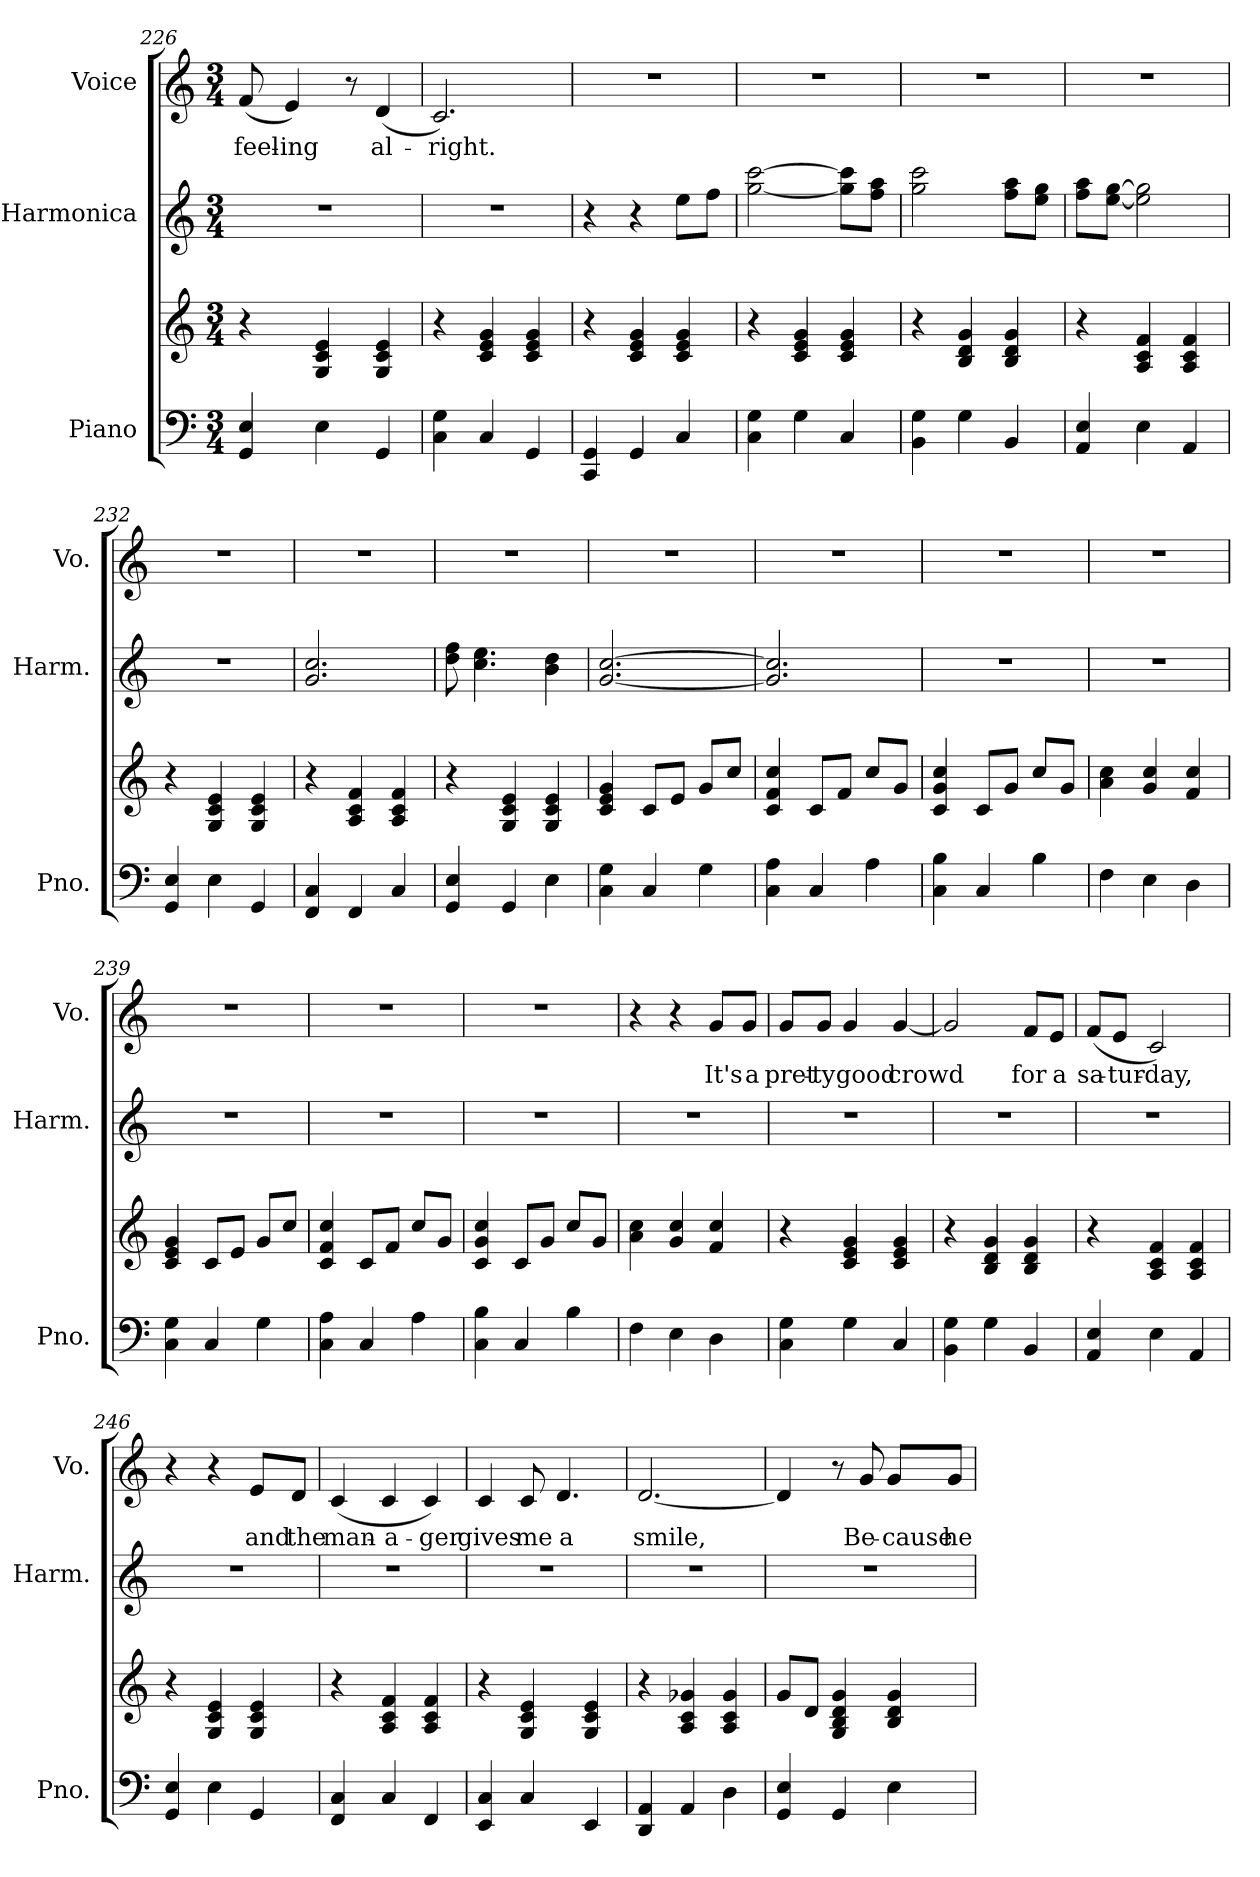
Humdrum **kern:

**kern	**kern	**kern	**kern	**text
*part3	*part3	*part2	*part1	*part1
*staff4	*staff3	*staff2	*staff1	*staff1
*I"Piano	*	*I"Harmonica	*I"Voice	*
*I'Pno.	*	*I'Harm.	*I'Vo.	*
*clefF4	*clefG2	*clefG2	*clefG2	*
*k[]	*k[]	*k[]	*k[]	*
*M3/4	*M3/4	*M3/4	*M3/4	*
=226	=226	=226	=226	=226
!	!	!	!	!LO:LY:b
4GG/ 4E/	4r	2.r	(<8f/	feel-
!	!	!	!	!LO:LY:b
.	.	.	4e/)	-ing
4E\	4G/ 4c/ 4e/	.	.	.
.	.	.	8r	.
!	!	!	!	!LO:LY:b
4GG/	4G/ 4c/ 4e/	.	(<4d/	al-
=227	=227	=227	=227	=227
!	!	!	!	!LO:LY:b
4C\ 4G\	4r	2.r	2.c/)	-right.
4C/	4c/ 4e/ 4g/	.	.	.
4GG/	4c/ 4e/ 4g/	.	.	.
=228	=228	=228	=228	=228
4CC/ 4GG/	4r	4r	2.r	.
4GG/	4c/ 4e/ 4g/	4r	.	.
4C/	4c/ 4e/ 4g/	8ee\L	.	.
.	.	8ff\J	.	.
=229	=229	=229	=229	=229
4C\ 4G\	4r	[2gg\ [2ccc\	2.r	.
4G\	4c/ 4e/ 4g/	.	.	.
4C/	4c/ 4e/ 4g/	8gg\] 8ccc\]L	.	.
.	.	8ff\ 8aa\J	.	.
!!LO:PB:g=z
=230	=230	=230	=230	=230
4BB\ 4G\	4r	2gg\ 2ccc\	2.r	.
4G\	4B/ 4d/ 4g/	.	.	.
4BB/	4B/ 4d/ 4g/	8ff\ 8aa\L	.	.
.	.	8ee\ 8gg\J	.	.
=231	=231	=231	=231	=231
4AA/ 4E/	4r	8ff\ 8aa\L	2.r	.
.	.	[8ee\ [8gg\J	.	.
4E\	4A/ 4c/ 4f/	2ee\] 2gg\]	.	.
4AA/	4A/ 4c/ 4f/	.	.	.
=232	=232	=232	=232	=232
4GG/ 4E/	4r	2.r	2.r	.
4E\	4G/ 4c/ 4e/	.	.	.
4GG/	4G/ 4c/ 4e/	.	.	.
=233	=233	=233	=233	=233
4FF/ 4C/	4r	2.g/ 2.cc/	2.r	.
4FF/	4A/ 4c/ 4f/	.	.	.
4C/	4A/ 4c/ 4f/	.	.	.
=234	=234	=234	=234	=234
4GG/ 4E/	4r	8dd\ 8ff\	2.r	.
.	.	4.cc\ 4.ee\	.	.
4GG/	4G/ 4c/ 4e/	.	.	.
4E\	4G/ 4c/ 4e/	4b\ 4dd\	.	.
=235	=235	=235	=235	=235
4C\ 4G\	4c/ 4e/ 4g/	[2.g/ [2.cc/	2.r	.
4C/	8c/L	.	.	.
.	8e/J	.	.	.
4G\	8g/L	.	.	.
.	8cc/J	.	.	.
=236	=236	=236	=236	=236
4C\ 4A\	4c/ 4f/ 4cc/	2.g/] 2.cc/]	2.r	.
4C/	8c/L	.	.	.
.	8f/J	.	.	.
4A\	8cc/L	.	.	.
.	8g/J	.	.	.
=237	=237	=237	=237	=237
4C\ 4B\	4c/ 4g/ 4cc/	2.r	2.r	.
4C/	8c/L	.	.	.
.	8g/J	.	.	.
4B\	8cc/L	.	.	.
.	8g/J	.	.	.
=238	=238	=238	=238	=238
4F\	4a\ 4cc\	2.r	2.r	.
4E\	4g/ 4cc/	.	.	.
4D\	4f/ 4cc/	.	.	.
!!LO:LB:g=z
=239	=239	=239	=239	=239
4C\ 4G\	4c/ 4e/ 4g/	2.r	2.r	.
4C/	8c/L	.	.	.
.	8e/J	.	.	.
4G\	8g/L	.	.	.
.	8cc/J	.	.	.
=240	=240	=240	=240	=240
4C\ 4A\	4c/ 4f/ 4cc/	2.r	2.r	.
4C/	8c/L	.	.	.
.	8f/J	.	.	.
4A\	8cc/L	.	.	.
.	8g/J	.	.	.
=241	=241	=241	=241	=241
4C\ 4B\	4c/ 4g/ 4cc/	2.r	2.r	.
4C/	8c/L	.	.	.
.	8g/J	.	.	.
4B\	8cc/L	.	.	.
.	8g/J	.	.	.
=242	=242	=242	=242	=242
4F\	4a\ 4cc\	2.r	4r	.
4E\	4g/ 4cc/	.	4r	.
!	!	!	!	!LO:LY:b
4D\	4f/ 4cc/	.	8g/L	It's
!	!	!	!	!LO:LY:b
.	.	.	8g/J	a
=243	=243	=243	=243	=243
!	!	!	!	!LO:LY:b
4C\ 4G\	4r	2.r	8g/L	pret-
!	!	!	!	!LO:LY:b
.	.	.	8g/J	-ty
!	!	!	!	!LO:LY:b
4G\	4c/ 4e/ 4g/	.	4g/	good
!	!	!	!	!LO:LY:b
4C/	4c/ 4e/ 4g/	.	[4g/	crowd
=244	=244	=244	=244	=244
4BB\ 4G\	4r	2.r	2g/]	.
4G\	4B/ 4d/ 4g/	.	.	.
!	!	!	!	!LO:LY:b
4BB/	4B/ 4d/ 4g/	.	8f/L	for
!	!	!	!	!LO:LY:b
.	.	.	8e/J	a
!!LO:PB:g=z
=245	=245	=245	=245	=245
!	!	!	!	!LO:LY:b
4AA/ 4E/	4r	2.r	(<8f/L	sa-
!	!	!	!	!LO:LY:b
.	.	.	8e/J	-tur-
!	!	!	!	!LO:LY:b
4E\	4A/ 4c/ 4f/	.	2c/)	-day,
4AA/	4A/ 4c/ 4f/	.	.	.
=246	=246	=246	=246	=246
4GG/ 4E/	4r	2.r	4r	.
4E\	4G/ 4c/ 4e/	.	4r	.
!	!	!	!	!LO:LY:b
4GG/	4G/ 4c/ 4e/	.	8e/L	and
!	!	!	!	!LO:LY:b
.	.	.	8d/J	the
=247	=247	=247	=247	=247
!	!	!	!	!LO:LY:b
4FF/ 4C/	4r	2.r	(<4c/	man-
!	!	!	!	!LO:LY:b
4C/	4A/ 4c/ 4f/	.	4c/	-a-
!	!	!	!	!LO:LY:b
4FF/	4A/ 4c/ 4f/	.	4c/)	ger
=248	=248	=248	=248	=248
!	!	!	!	!LO:LY:b
4EE/ 4C/	4r	2.r	4c/	gives
!	!	!	!	!LO:LY:b
4C/	4G/ 4c/ 4e/	.	8c/	me
!	!	!	!	!LO:LY:b
.	.	.	4.d/	a
4EE/	4G/ 4c/ 4e/	.	.	.
=249	=249	=249	=249	=249
!	!	!	!	!LO:LY:b
4DD/ 4AA/	4r	2.r	[2.d/	smile,
4AA/	4A/ 4c/ 4g-X/	.	.	.
4D\	4A/ 4c/ 4g-/	.	.	.
=250	=250	=250	=250	=250
4GG/ 4E/	8g/L	2.r	4d/]	.
.	8d/J	.	.	.
4GG/	4G/ 4B/ 4d/ 4g/	.	8r	.
!	!	!	!	!LO:LY:b
.	.	.	8g/	Be-
!	!	!	!	!LO:LY:b
4E\	4B/ 4d/ 4g/	.	8g/L	-cause
!	!	!	!	!LO:LY:b
.	.	.	8g/J	he
=	=	=	=	=
*-	*-	*-	*-	*-
